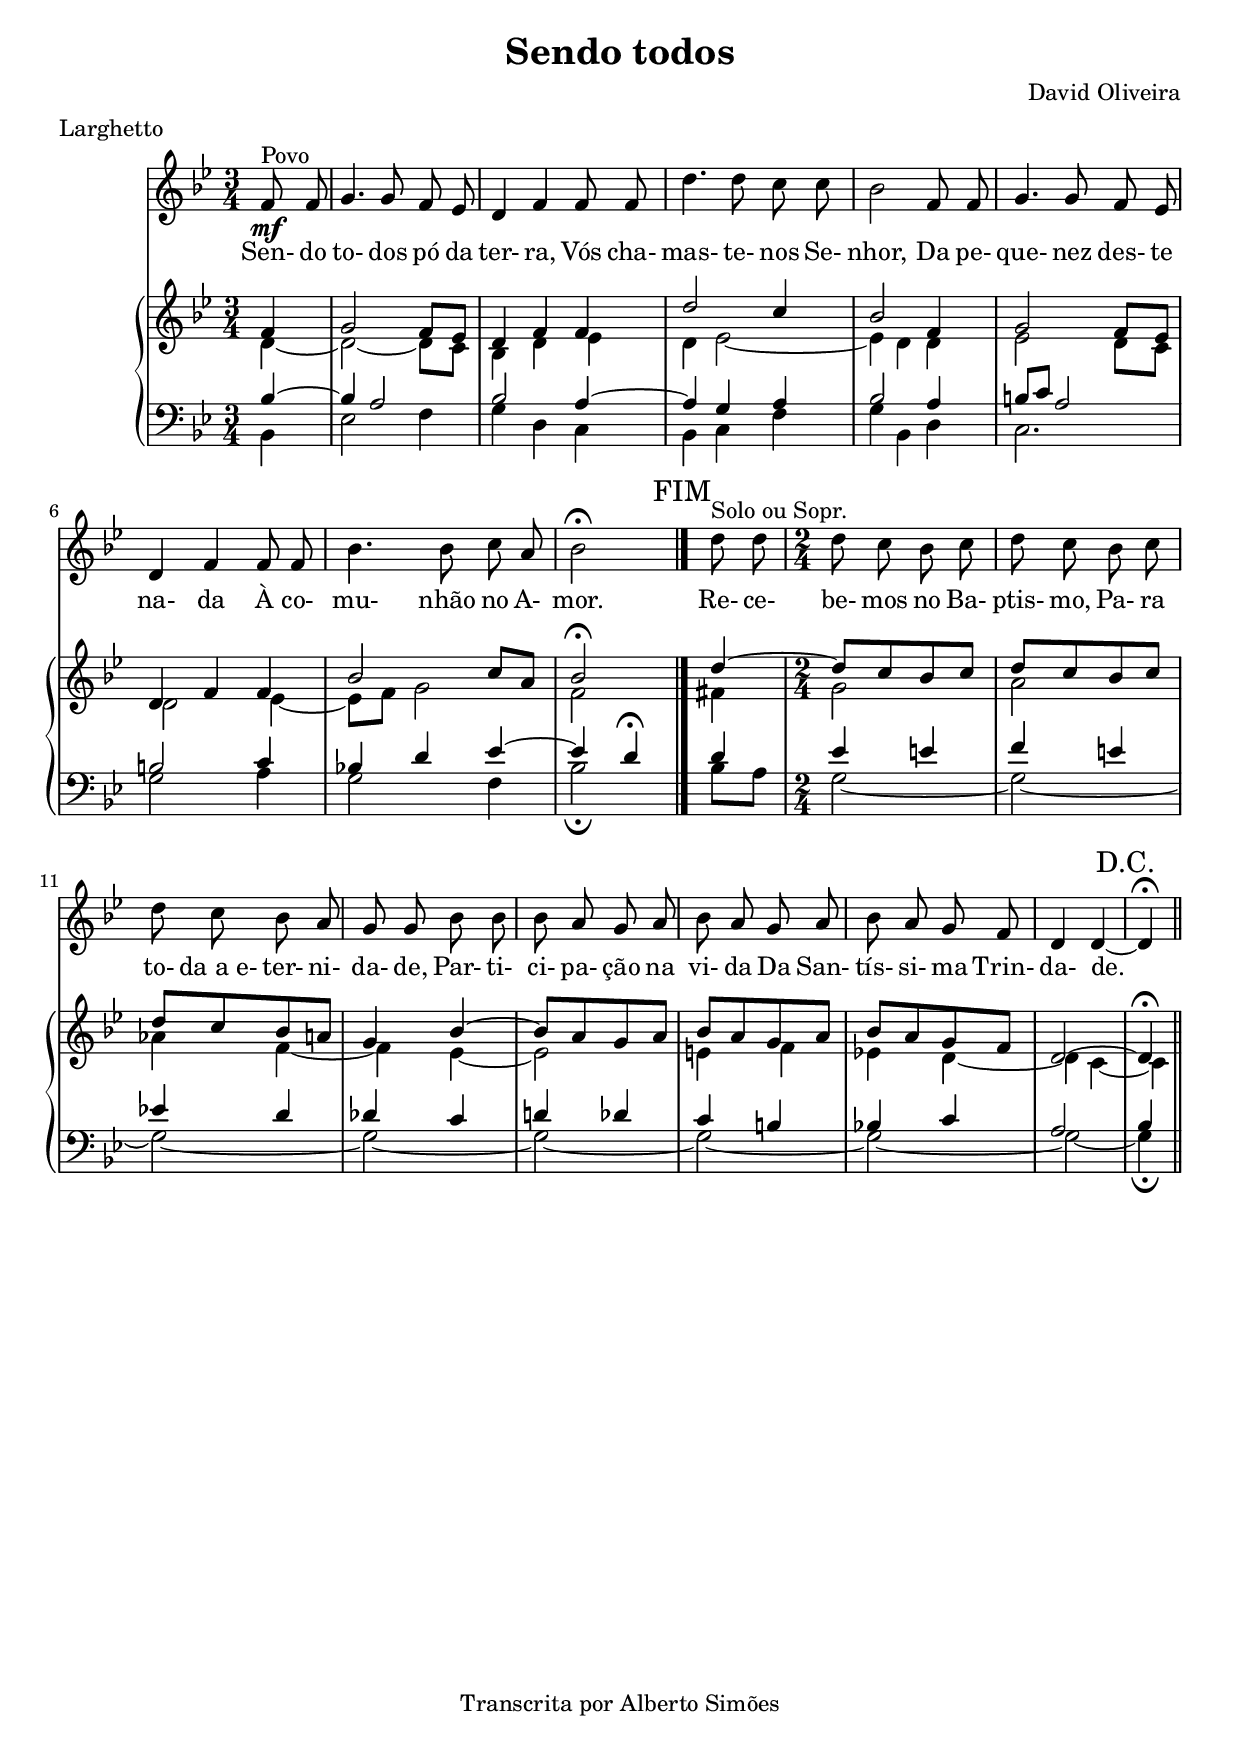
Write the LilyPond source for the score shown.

\version "2.14.0"

\header {
  title = "Sendo todos"
  composer = "David Oliveira"
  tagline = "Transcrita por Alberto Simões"
  meter = "Larghetto"
  date = "01.08.1989"

  ocasioes = "comunhao"
  seccao   = "comunhao"
}


global = {
  \key bes \major
  \time 3/4
}

melody = \relative c' {
  \clef treble
  \global
  \autoBeamOff

  \partial 4
  f8\mf^\markup{Povo} f
  g4. g8 f ees
  d4 f f8 f
  d'4. d8 c c

  bes2 f8 f
  g4. g8 f ees
  d4 f f8 f
  bes4. bes8 c a
  bes2 \fermata \mark "FIM" \bar "|."

  d8^\markup{Solo ou Sopr.} d
  \time 2/4 d c bes c
  d c bes c
  d c bes a
  g g bes bes

  bes a g a
  bes a g a
  bes a g f
  d4 d4 ~  \mark "D.C." d \fermata \bar "||"

}

text = \lyricmode {
  Sen- do to- dos pó da ter- ra,
  Vós cha- mas- te- nos Se- nhor,
  Da pe- que- nez des- te na- da
  À co- mu- nhão no A- mor.

  Re- ce- be- mos no Ba- ptis- mo,
  Pa- ra to- da_a_e- ter- ni- da- de,
  Par- ti- ci- pa- ção na vi- da
  Da San- tís- si- ma Trin- da- de.
}

upperA = \relative c' {
  \partial 4 f4
  g2 f8[ ees]
  d4 f f
  d'2 c4

  bes2 f4
  g2 f8[ ees]
  d4 f f
  bes2 c8[ a]
  bes2 \fermata
  
  d4 ~
  \time 2/4 d8[ c bes c]
  d[ c bes c]
  d[ c bes a!]
  g4 bes ~

  bes8[ a g a]
  bes[ a g a]
  bes[ a g f]
  d2 ~  d4 \fermata
}

upperB = \relative c' {
  \partial 4 d4 ~
  d2 ~ d8[ c]
  bes4  d ees
  d ees2 ~

  ees4 d d
  ees2 d8[ c]
  d2 ees4 ~
  ees8[ f] g2
  f2 

  fis4 
  \time 2/4
  g2
  a2
  aes4 f ~
  f ees ~

  ees2
  e4 f
  ees! d ~
  d c ~
  c
}

upper = {
  \global
  \clef treble
  << \upperA \\ \upperB >>
}

lowerA = \relative c' {
  \partial 4 bes4 ~
  bes a2
  bes2 a4 ~
  a4 g a

  bes2 a4
  b8[ c] a2
  b! c4
  bes! d ees ~
 ees d \fermata

 d4
  \time 2/4 ees e
  f e
  ees! d
  des c

  d! des
  c b!
  bes! c
  a2 | bes4
}

lowerB = \relative c {
  \partial 4 bes4
  ees2 f4
  g d c
  bes c f

  g bes, d
  c2. 
  g'2 a4
  g2 f4
 bes2_\fermata

 bes8[ a]
  g2 ~ g2 ~ g2 ~ g2 ~
  g2 ~ g2 ~ g2 ~ g2 ~ g4_\fermata

}

lower = {
  \global
  \clef bass
  << \lowerA \\ \lowerB >>
}

	
\score {
  <<
    \new Voice = "mel" { \melody }
    \new Lyrics \lyricsto mel \text
    \new PianoStaff <<
      \new Staff = "upper" \upper
      \new Staff = "lower" \lower
    >>
  >>
  \layout {

  }
  \midi {
    \context {
      \Score
      tempoWholesPerMinute = #(ly:make-moment 64 4)
    }
  }
}

